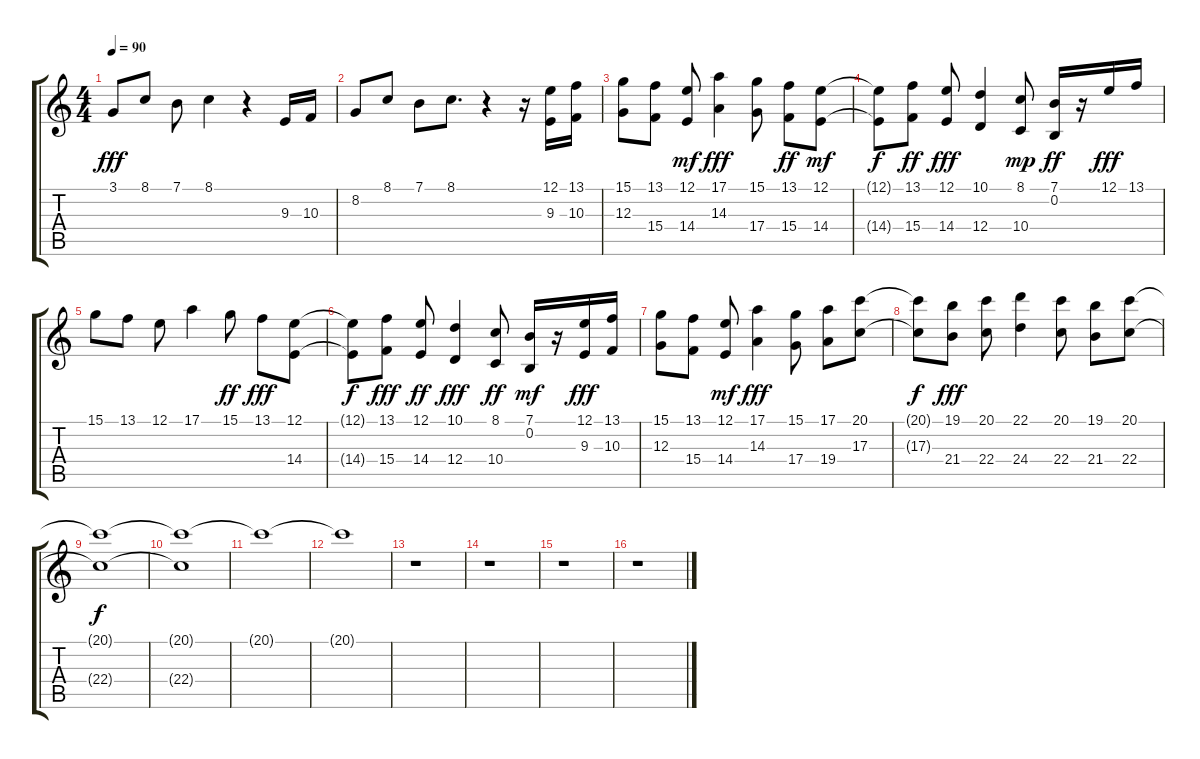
\track "" {instrument stringensemble1}
\staff {score tabs}
\tuning (E4 B3 G3 D3 A2 E2) {hide}
\ts (4 4)
\tempo 90
\clef g2
\ks c
3.1.8{dy fff} 8.1.8 7.1.8 8.1.4 r.4 9.3.16 10.3.16 |
8.2.8 8.1.8 7.1.8 8.1.8{d} r.4 r.16 (12.1 9.3).16 (13.1 10.3).16 |
(15.1 12.3).8 (13.1 15.4).8 (12.1 14.4).8{dy mf} (17.1 14.3).4{dy fff} (15.1 17.4).8 (13.1 15.4).8{dy ff} (12.1 14.4).8{dy mf} |
(12.1{t} 14.4{t}).8{dy f} (13.1 15.4).8{dy ff} (12.1 14.4).8{dy fff} (10.1 12.4).4 (8.1 10.4).8{dy mp} (7.1 0.2).16{dy ff} r.16 12.1.16{dy fff} 13.1.16 |
15.1.8 13.1.8 12.1.8 17.1.4 15.1.8{dy ff} 13.1.8{dy fff} (12.1 14.4).8 |
(12.1{t} 14.4{t}).8{dy f} (13.1 15.4).8{dy fff} (12.1 14.4).8{dy ff} (10.1 12.4).4{dy fff} (8.1 10.4).8{dy ff} (7.1 0.2).16{dy mf} r.16 (12.1 9.3).16{dy fff} (13.1 10.3).16 |
(15.1 12.3).8 (13.1 15.4).8 (12.1 14.4).8{dy mf} (17.1 14.3).4{dy fff} (15.1 17.4).8 (17.1 19.4).8 (20.1 17.3).8 |
(20.1{t} 17.3{t}).8{dy f} (19.1 21.4).8{dy fff} (20.1 22.4).8 (22.1 24.4).4 (20.1 22.4).8 (19.1 21.4).8 (20.1 22.4).8 |
(20.1{t} 22.4{t}).1{dy f} |
(20.1{t} 22.4{t}).1 |
20.1{t}.1 |
20.1{t}.1 |
r.1 |
r.1 |
r.1 |
r.1
